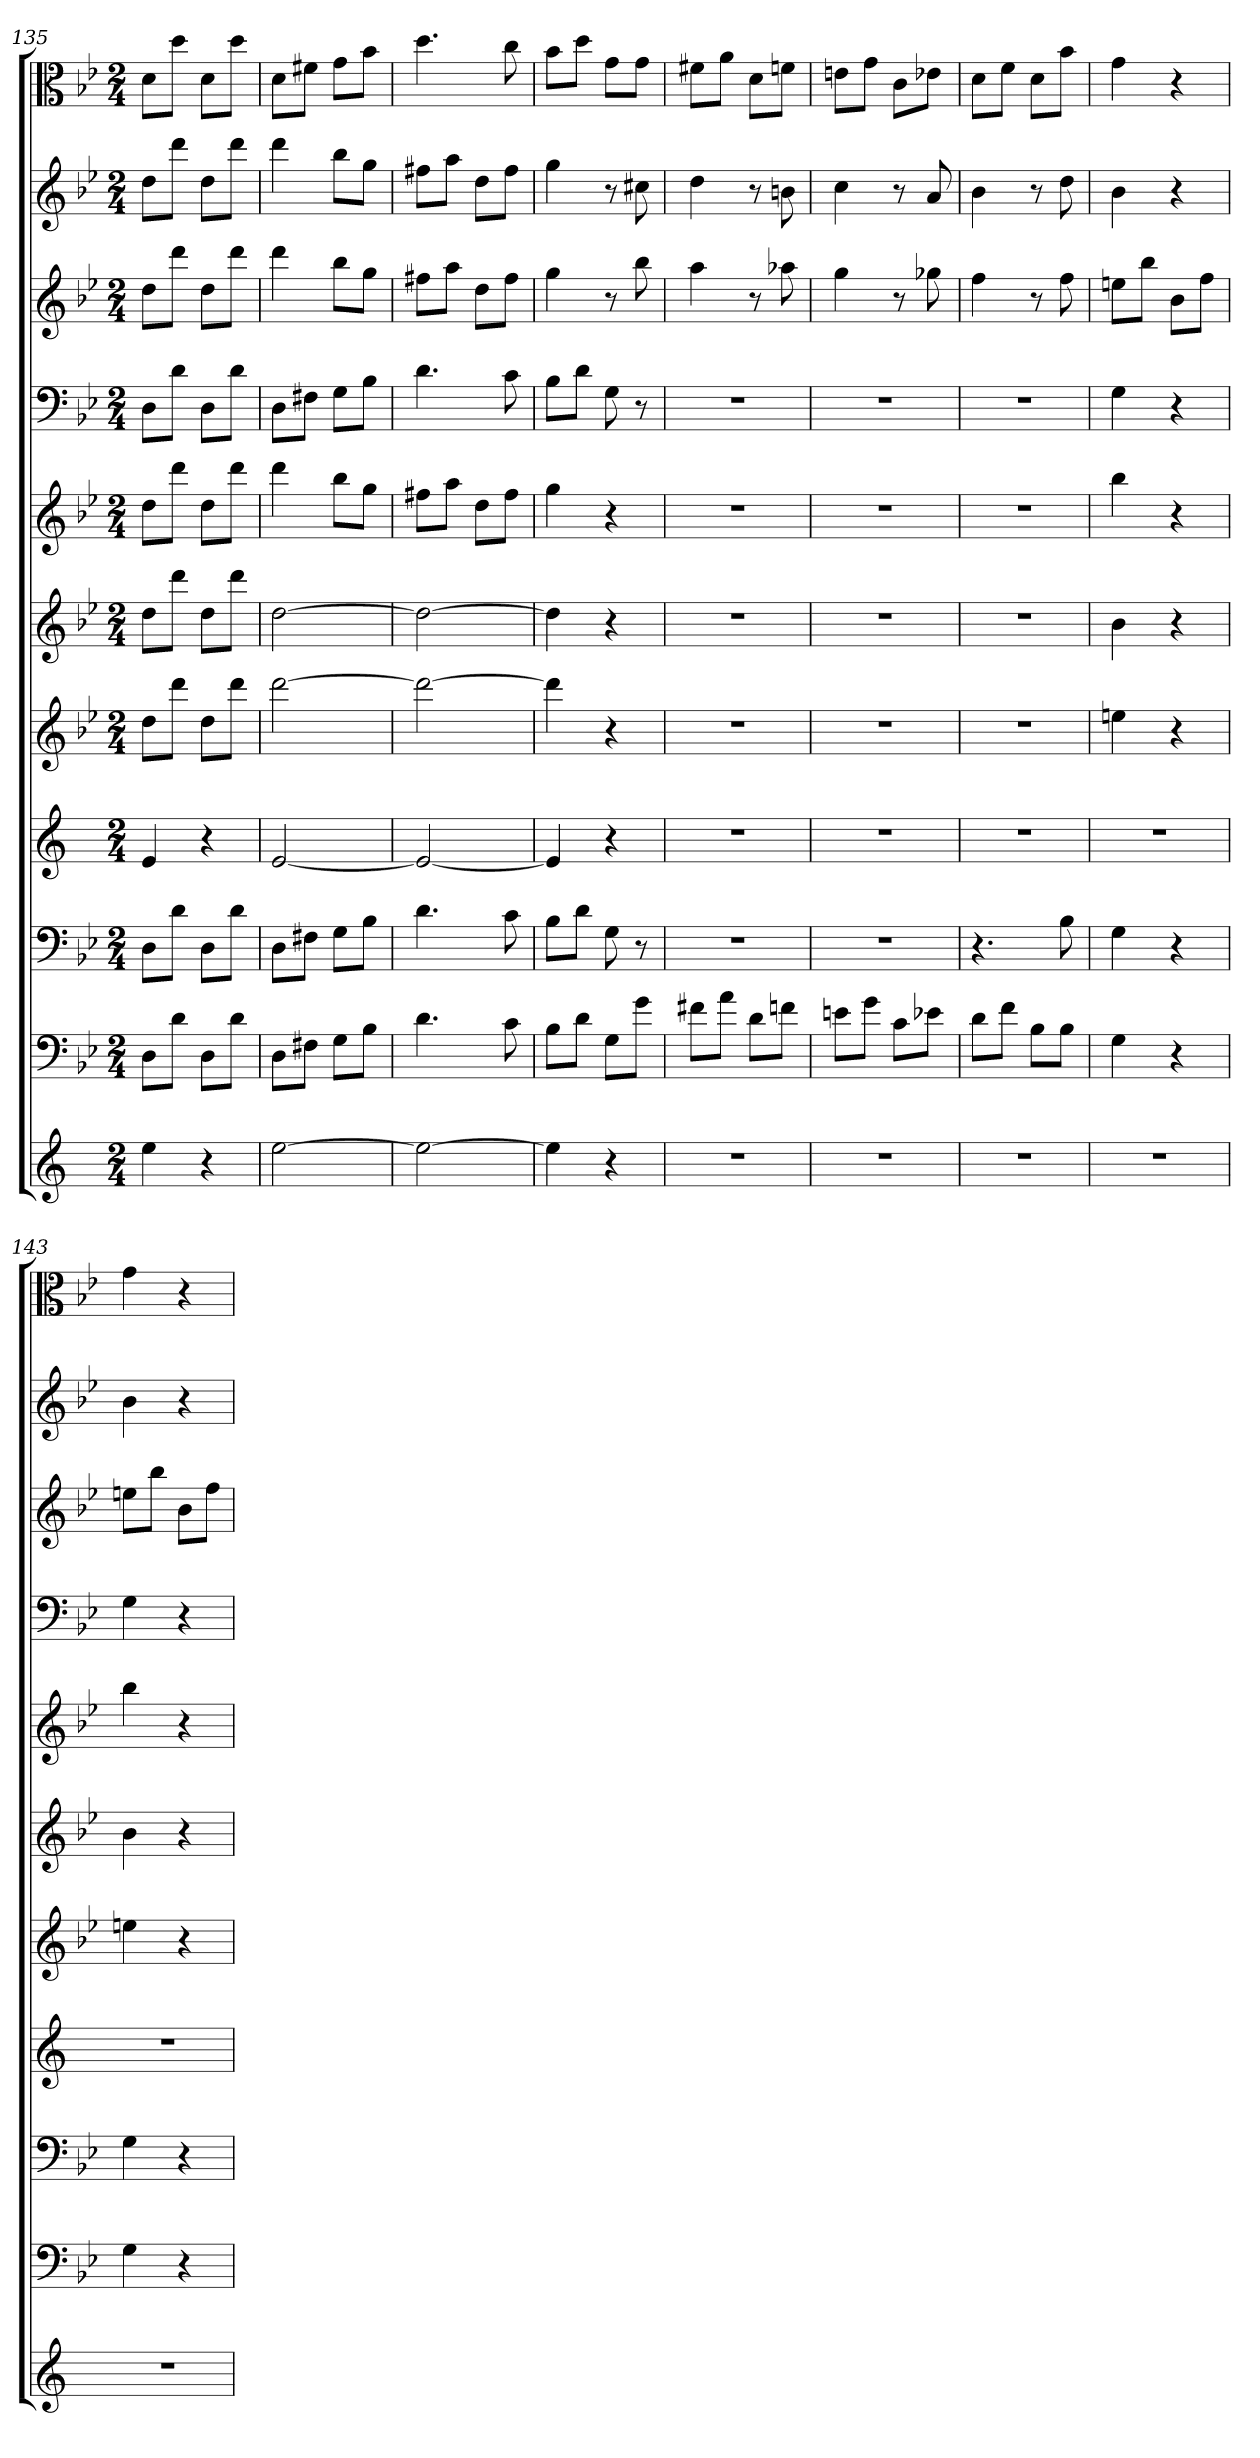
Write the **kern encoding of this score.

**kern	**kern	**kern	**kern	**kern	**kern	**kern	**kern	**kern	**kern	**kern
*part11	*part10	*part9	*part8	*part7	*part6	*part5	*part4	*part3	*part2	*part1
*staff11	*staff10	*staff9	*staff8	*staff7	*staff6	*staff5	*staff4	*staff3	*staff2	*staff1
*	*clefF4	*clefF4	*	*	*	*	*clefF4	*	*	*clefC3
*k[]	*k[b-e-]	*k[b-e-]	*k[]	*k[b-e-]	*k[b-e-]	*k[b-e-]	*k[b-e-]	*k[b-e-]	*k[b-e-]	*k[b-e-]
*M2/4	*M2/4	*M2/4	*M2/4	*M2/4	*M2/4	*M2/4	*M2/4	*M2/4	*M2/4	*M2/4
=135	=135	=135	=135	=135	=135	=135	=135	=135	=135	=135
4ee	8D\L	8D\L	4e	8ddL	8ddL	8ddL	8D\L	8ddL	8ddL	8d\L
.	8d\J	8d\J	.	8dddJ	8dddJ	8dddJ	8d\J	8dddJ	8dddJ	8dd\J
4r	8D\L	8D\L	4r	8ddL	8ddL	8ddL	8D\L	8ddL	8ddL	8d\L
.	8d\J	8d\J	.	8dddJ	8dddJ	8dddJ	8d\J	8dddJ	8dddJ	8dd\J
=136	=136	=136	=136	=136	=136	=136	=136	=136	=136	=136
[2ee	8D\L	8D\L	[2e	[2ddd	[2dd	4ddd	8D\L	4ddd	4ddd	8d\L
.	8F#X\J	8F#X\J	.	.	.	.	8F#X\J	.	.	8f#X\J
.	8G\L	8G\L	.	.	.	8bb-L	8G\L	8bb-L	8bb-L	8g\L
.	8B-\J	8B-\J	.	.	.	8ggJ	8B-\J	8ggJ	8ggJ	8b-\J
=137	=137	=137	=137	=137	=137	=137	=137	=137	=137	=137
2ee_	4.d	4.d	2e_	2ddd_	2dd_	8ff#XL	4.d	8ff#XL	8ff#XL	4.dd
.	.	.	.	.	.	8aaJ	.	8aaJ	8aaJ	.
.	.	.	.	.	.	8ddL	.	8ddL	8ddL	.
.	8c	8c	.	.	.	8ff#J	8c	8ff#J	8ff#J	8cc
=138	=138	=138	=138	=138	=138	=138	=138	=138	=138	=138
4ee]	8B-\L	8B-\L	4e]	4ddd]	4dd]	4gg	8B-\L	4gg	4gg	8b-\L
.	8d\J	8d\J	.	.	.	.	8d\J	.	.	8dd\J
4r	8G\L	8G	4r	4r	4r	4r	8G	8r	8r	8g\L
.	8g\J	8r	.	.	.	.	8r	8bb-	8cc#X	8g\J
=139	=139	=139	=139	=139	=139	=139	=139	=139	=139	=139
2r	8f#X\L	2r	2r	2r	2r	2r	2r	4aa	4dd	8f#X\L
.	8a\J	.	.	.	.	.	.	.	.	8a\J
.	8d\L	.	.	.	.	.	.	8r	8r	8d\L
.	8fn\J	.	.	.	.	.	.	8aa-X	8bn	8fn\J
=140	=140	=140	=140	=140	=140	=140	=140	=140	=140	=140
2r	8en\L	2r	2r	2r	2r	2r	2r	4gg	4cc	8en\L
.	8g\J	.	.	.	.	.	.	.	.	8g\J
.	8c\L	.	.	.	.	.	.	8r	8r	8c\L
.	8e-X\J	.	.	.	.	.	.	8gg-X	8a	8e-X\J
=141	=141	=141	=141	=141	=141	=141	=141	=141	=141	=141
2r	8d\L	4.r	2r	2r	2r	2r	2r	4ff	4b-	8d\L
.	8f\J	.	.	.	.	.	.	.	.	8f\J
.	8B-\L	.	.	.	.	.	.	8r	8r	8d\L
.	8B-\J	8B-	.	.	.	.	.	8ff	8dd	8b-\J
=142	=142	=142	=142	=142	=142	=142	=142	=142	=142	=142
2r	4G	4G	2r	4een	4b-	4bb-	4G	8eenL	4b-	4g
.	.	.	.	.	.	.	.	8bb-J	.	.
.	4r	4r	.	4r	4r	4r	4r	8b-L	4r	4r
.	.	.	.	.	.	.	.	8ffJ	.	.
=143	=143	=143	=143	=143	=143	=143	=143	=143	=143	=143
2r	4G	4G	2r	4een	4b-	4bb-	4G	8eenL	4b-	4g
.	.	.	.	.	.	.	.	8bb-J	.	.
.	4r	4r	.	4r	4r	4r	4r	8b-L	4r	4r
.	.	.	.	.	.	.	.	8ffJ	.	.
=	=	=	=	=	=	=	=	=	=	=
*-	*-	*-	*-	*-	*-	*-	*-	*-	*-	*-
